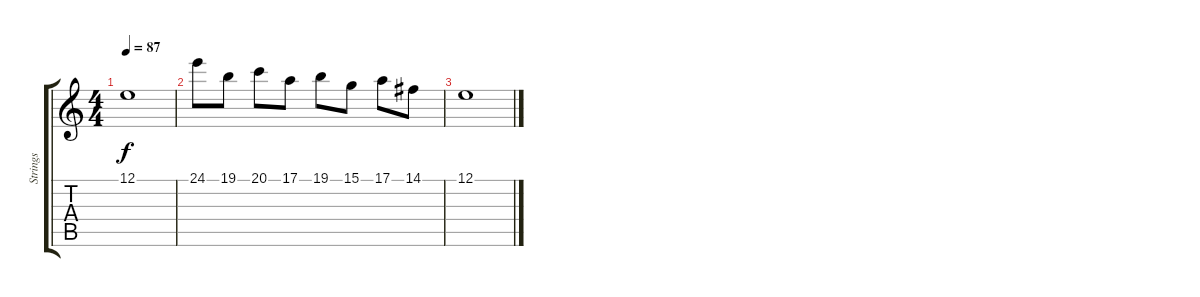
\track ("Strings" "Strings") {instrument stringensemble1}
\staff {score tabs}
\tuning (E4 B3 G3 D3 A2 E2) {hide}
\ts (4 4)
\tempo 87
\clef g2
\ks c
12.1.1{dy f} |
24.1.8 19.1.8 20.1.8 17.1.8 19.1.8 15.1.8 17.1.8 14.1.8 |
12.1.1
